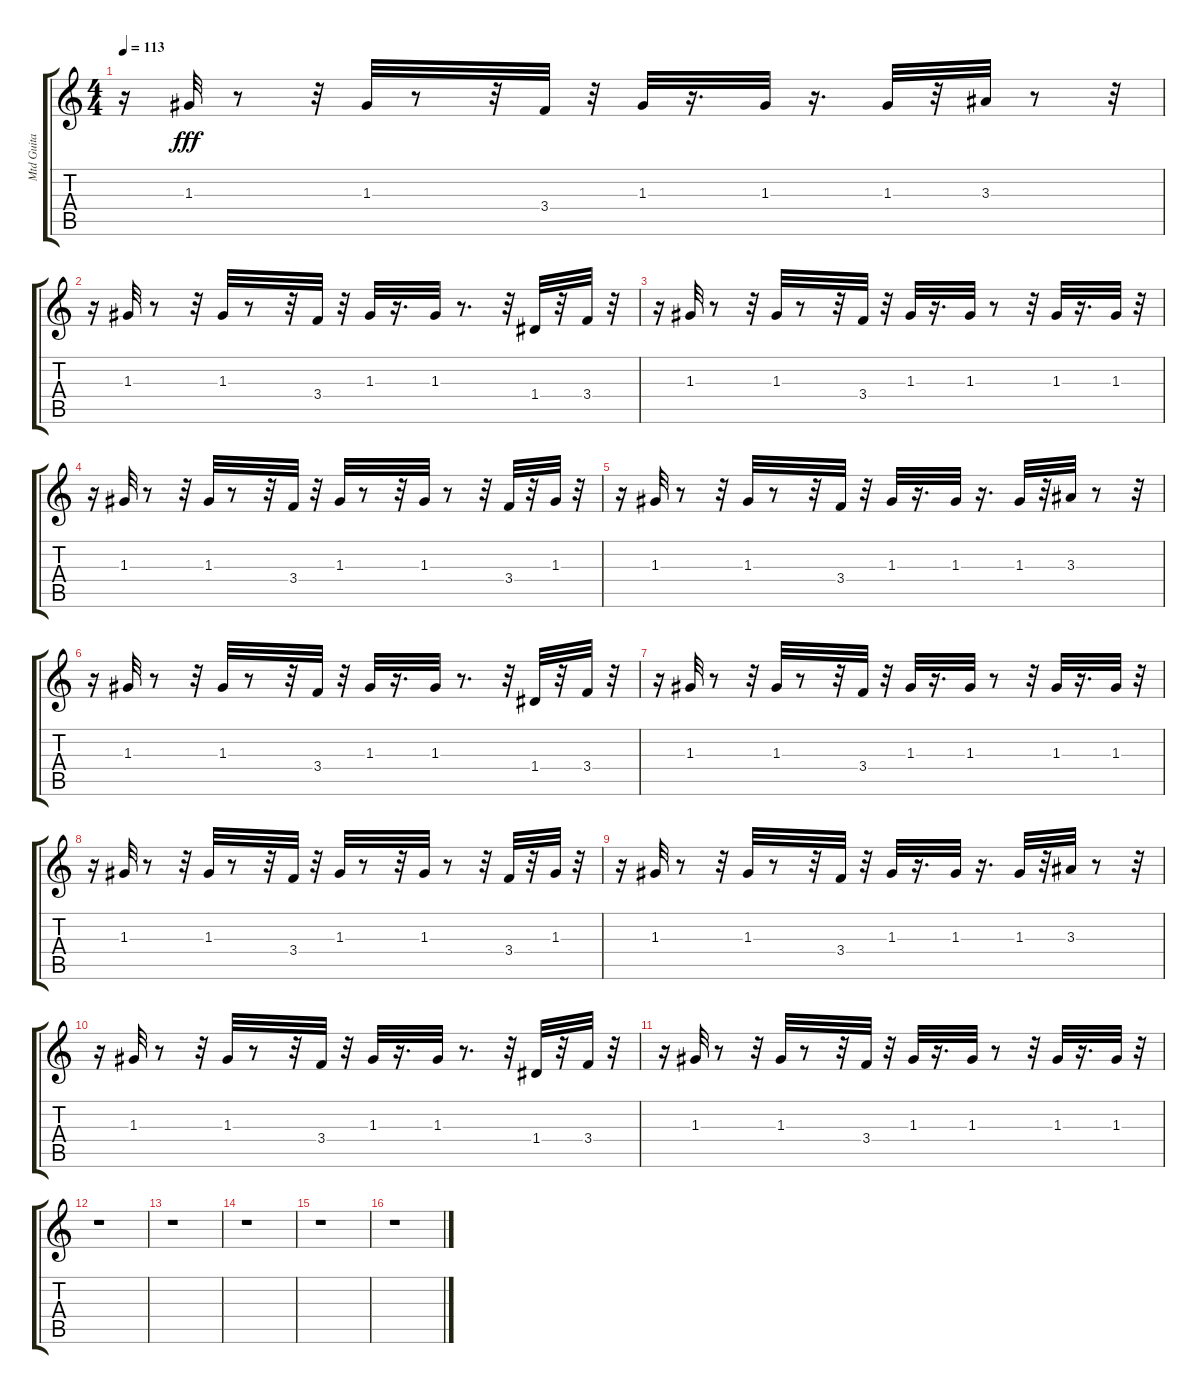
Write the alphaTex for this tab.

\track ("Mtd Guita" "Mtd Guita") {instrument electricguitarmuted}
\staff {score tabs}
\tuning (E4 B3 G3 D3 A2 E2) {hide}
\ts (4 4)
\tempo 113
\clef g2
\ks c
r.16{dy fff} 1.3.32 r.8 r.32 1.3.32 r.8 r.32 3.4.32 r.32 1.3.32 r.16{d} 1.3.32 r.16{d} 1.3.32 r.32 3.3.32 r.8 r.32 |
r.16 1.3.32 r.8 r.32 1.3.32 r.8 r.32 3.4.32 r.32 1.3.32 r.16{d} 1.3.32 r.8{d} r.32 1.4.32 r.32 3.4.32 r.32 |
r.16 1.3.32 r.8 r.32 1.3.32 r.8 r.32 3.4.32 r.32 1.3.32 r.16{d} 1.3.32 r.8 r.32 1.3.32 r.16{d} 1.3.32 r.32 |
r.16 1.3.32 r.8 r.32 1.3.32 r.8 r.32 3.4.32 r.32 1.3.32 r.8 r.32 1.3.32 r.8 r.32 3.4.32 r.32 1.3.32 r.32 |
r.16 1.3.32 r.8 r.32 1.3.32 r.8 r.32 3.4.32 r.32 1.3.32 r.16{d} 1.3.32 r.16{d} 1.3.32 r.32 3.3.32 r.8 r.32 |
r.16 1.3.32 r.8 r.32 1.3.32 r.8 r.32 3.4.32 r.32 1.3.32 r.16{d} 1.3.32 r.8{d} r.32 1.4.32 r.32 3.4.32 r.32 |
r.16 1.3.32 r.8 r.32 1.3.32 r.8 r.32 3.4.32 r.32 1.3.32 r.16{d} 1.3.32 r.8 r.32 1.3.32 r.16{d} 1.3.32 r.32 |
r.16 1.3.32 r.8 r.32 1.3.32 r.8 r.32 3.4.32 r.32 1.3.32 r.8 r.32 1.3.32 r.8 r.32 3.4.32 r.32 1.3.32 r.32 |
r.16 1.3.32 r.8 r.32 1.3.32 r.8 r.32 3.4.32 r.32 1.3.32 r.16{d} 1.3.32 r.16{d} 1.3.32 r.32 3.3.32 r.8 r.32 |
r.16 1.3.32 r.8 r.32 1.3.32 r.8 r.32 3.4.32 r.32 1.3.32 r.16{d} 1.3.32 r.8{d} r.32 1.4.32 r.32 3.4.32 r.32 |
r.16 1.3.32 r.8 r.32 1.3.32 r.8 r.32 3.4.32 r.32 1.3.32 r.16{d} 1.3.32 r.8 r.32 1.3.32 r.16{d} 1.3.32 r.32 |
r.1 |
r.1 |
r.1 |
r.1 |
r.1
